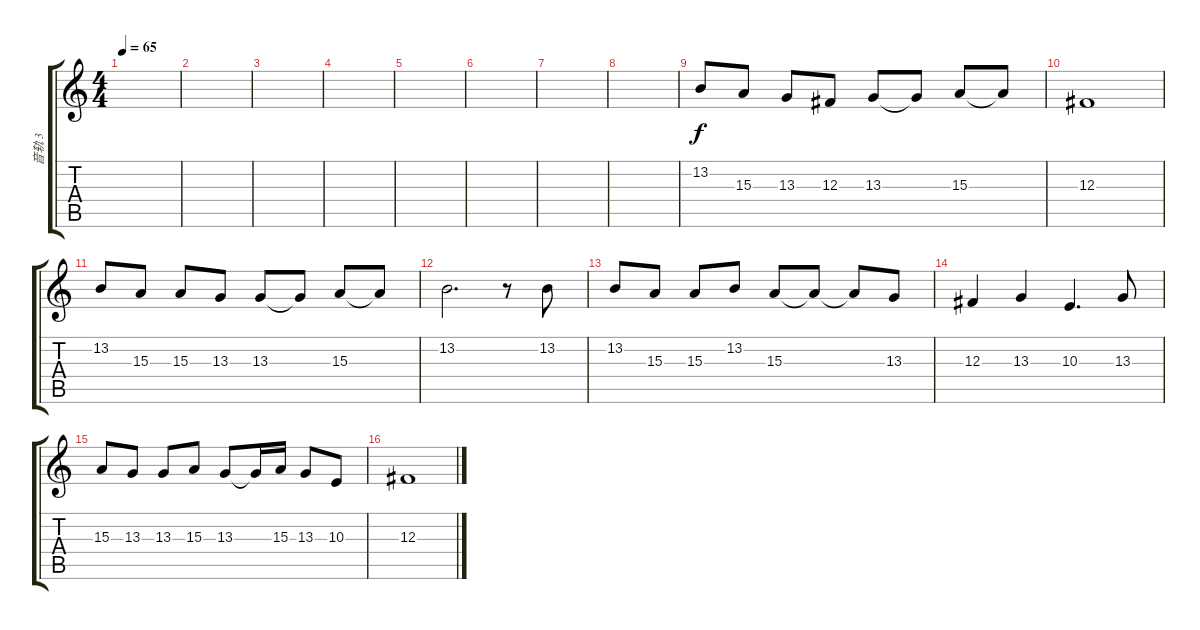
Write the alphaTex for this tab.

\track ("音轨 3" "音轨 3") {instrument violin}
\staff {score tabs}
\tuning (Eb4 Bb3 Gb3 Db3 Ab2 Eb2) {hide}
\ts (4 4)
\tempo 65
\clef g2
\ks c
|
|
|
|
|
|
|
|
13.2.8 15.3.8 13.3.8 12.3.8 13.3.8 13.3{t}.8 15.3.8 15.3{t}.8 |
12.3.1 |
13.2.8 15.3.8 15.3.8 13.3.8 13.3.8 13.3{t}.8 15.3.8 15.3{t}.8 |
13.2.2{d} r.8 13.2.8 |
13.2.8 15.3.8 15.3.8 13.2.8 15.3.8 15.3{t}.8 15.3{t}.8 13.3.8 |
12.3.4 13.3.4{txt ""} 10.3.4{d} 13.3.8 |
15.3.8 13.3.8 13.3.8 15.3.8 13.3.8 13.3{t}.16 15.3.16 13.3.8 10.3.8 |
12.3.1
